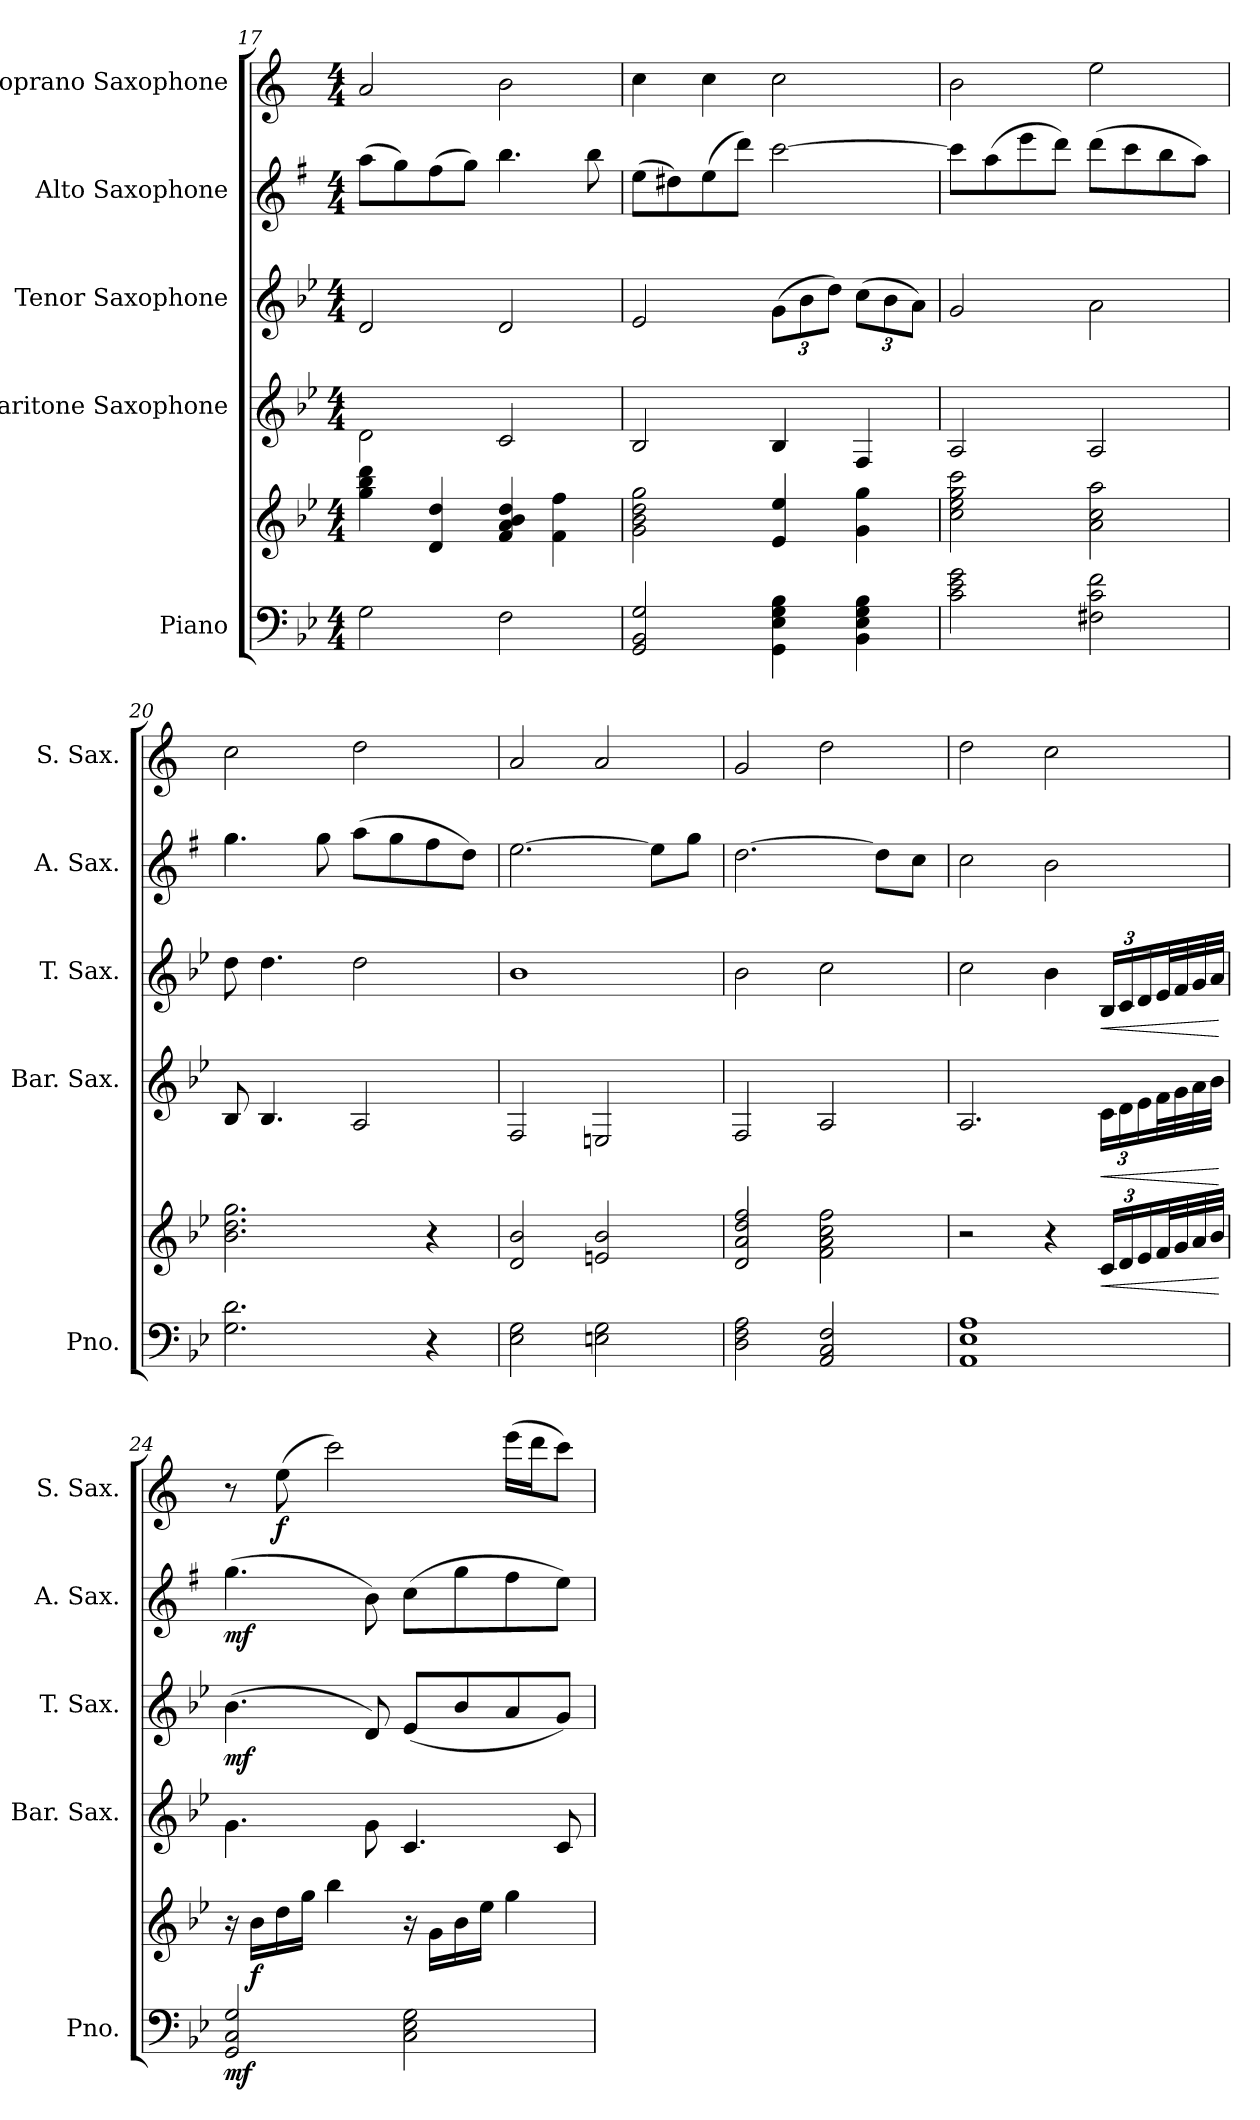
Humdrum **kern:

**kern	**kern	**dynam	**kern	**dynam	**kern	**dynam	**kern	**dynam	**kern	**dynam
*part5	*part5	*part5	*part4	*part4	*part3	*part3	*part2	*part2	*part1	*part1
*staff6	*staff5	*staff5/6	*staff4	*staff4	*staff3	*staff3	*staff2	*staff2	*staff1	*staff1
*I"Piano	*	*	*I"Baritone Saxophone	*	*I"Tenor Saxophone	*	*I"Alto Saxophone	*	*I"Soprano Saxophone	*
*I'Pno.	*	*	*I'Bar. Sax.	*	*I'T. Sax.	*	*I'A. Sax.	*	*I'S. Sax.	*
!!LO:LB:g=z
*clefF4	*clefG2	*	*clefG2	*	*clefG2	*	*clefG2	*	*clefG2	*
*	*	*	*ITrd12c21	*	*ITrd8c14	*	*ITrd5c9	*	*ITrd1c2	*
*k[b-e-]	*k[b-e-]	*	*k[b-e-]	*	*k[b-e-]	*	*k[b-e-]	*	*k[b-e-]	*
*M4/4	*M4/4	*	*M4/4	*	*M4/4	*	*M4/4	*	*M4/4	*
=17	=17	=17	=17	=17	=17	=17	=17	=17	=17	=17
2G\	4gg\ 4bb-\ 4ddd\	.	2D\	.	2D/	.	(8cc\L	.	2g/	.
.	.	.	.	.	.	.	8b-\)	.	.	.
.	4d/ 4dd/	.	.	.	.	.	(8a\	.	.	.
.	.	.	.	.	.	.	8b-\J)	.	.	.
2F\	4f/ 4a/ 4b-/ 4dd/	.	2C/	.	2D/	.	4.dd\	.	2a\	.
.	4f\ 4ff\	.	.	.	.	.	.	.	.	.
.	.	.	.	.	.	.	8dd\	.	.	.
=18	=18	=18	=18	=18	=18	=18	=18	=18	=18	=18
2GG/ 2BB-/ 2G/	2g\ 2b-\ 2dd\ 2gg\	.	2BB-/	.	2E-/	.	(8g\L	.	4b-\	.
.	.	.	.	.	.	.	8f#X\)	.	.	.
.	.	.	.	.	.	.	(8g\	.	4b-\	.
.	.	.	.	.	.	.	8ff\J)	.	.	.
*	*	*	*	*	*Xbrackettup	*	*	*	*	*
4GG\ 4E-\ 4G\ 4B-\	4e-/ 4ee-/	.	4BB-/	.	(12G\L	.	[2ee-\	.	2b-\	.
.	.	.	.	.	12B-\	.	.	.	.	.
.	.	.	.	.	12d\J)	.	.	.	.	.
4BB-\ 4E-\ 4G\ 4B-\	4g\ 4gg\	.	4FF/	.	(12c\L	.	.	.	.	.
.	.	.	.	.	12B-\	.	.	.	.	.
.	.	.	.	.	12A\J)	.	.	.	.	.
=19	=19	=19	=19	=19	=19	=19	=19	=19	=19	=19
2c\ 2e-\ 2g\	2cc\ 2ee-\ 2gg\ 2ccc\	.	2AA/	.	2G/	.	8ee-\L]	.	2a\	.
.	.	.	.	.	.	.	(8cc\	.	.	.
.	.	.	.	.	.	.	8gg\	.	.	.
.	.	.	.	.	.	.	8ff\J)	.	.	.
2F#X\ 2c\ 2f\	2a\ 2cc\ 2aa\	.	2AA/	.	2A\	.	(8ff\L	.	2dd\	.
.	.	.	.	.	.	.	8ee-\	.	.	.
.	.	.	.	.	.	.	8dd\	.	.	.
.	.	.	.	.	.	.	8cc\J)	.	.	.
=20	=20	=20	=20	=20	=20	=20	=20	=20	=20	=20
2.G\ 2.d\	2.b-\ 2.dd\ 2.gg\	.	8BB-/	.	8d\	.	4.b-\	.	2b-\	.
.	.	.	4.BB-/	.	4.d\	.	.	.	.	.
.	.	.	.	.	.	.	8b-\	.	.	.
.	.	.	2AA/	.	2d\	.	(8cc\L	.	2cc\	.
.	.	.	.	.	.	.	8b-\	.	.	.
4r	4r	.	.	.	.	.	8a\	.	.	.
.	.	.	.	.	.	.	8f\J)	.	.	.
!!LO:PB:g=z
=21	=21	=21	=21	=21	=21	=21	=21	=21	=21	=21
2E-\ 2G\	2d/ 2b-/	.	2FF/	.	1B-	.	[2.g\	.	2g/	.
2En\ 2G\	2en/ 2b-/	.	2EEn/	.	.	.	.	.	2g/	.
.	.	.	.	.	.	.	8g\L]	.	.	.
.	.	.	.	.	.	.	8b-\J	.	.	.
=22	=22	=22	=22	=22	=22	=22	=22	=22	=22	=22
2D\ 2F\ 2A\	2d/ 2a/ 2dd/ 2ff/	.	2FF/	.	2B-\	.	[2.f\	.	2f/	.
2AA/ 2C/ 2F/	2f\ 2a\ 2cc\ 2ff\	.	2AA/	.	2c\	.	.	.	2cc\	.
.	.	.	.	.	.	.	8f\L]	.	.	.
.	.	.	.	.	.	.	8e-\J	.	.	.
=23	=23	=23	=23	=23	=23	=23	=23	=23	=23	=23
1AA 1E- 1A	2r	.	2.AA/	.	2c\	.	2e-\	.	2cc\	.
*	*	*	*	*	*	*	*	*	*MM75	*
.	4r	.	.	.	4B-\	.	2d\	.	2b-\	.
*	*Xbrackettup	*	*	*	*	*	*	*	*	*
!	!	!LO:HP:b	!	!	!	!	!	!	!	!
*	*	*	*Xbrackettup	*	*	*	*	*	*	*
!	!	!	!	!LO:HP:b	!	!LO:HP:b	!	!	!	!
.	24c/LL	<	24C\LL	<	24BB-/LL	<	.	.	.	.
.	24d/	.	24D\	.	24C/	.	.	.	.	.
.	24e-/	.	24E-\	.	24D/	.	.	.	.	.
.	32f/L	.	32F\L	.	32E-/L	.	.	.	.	.
.	32g/	.	32G\	.	32F/	.	.	.	.	.
.	32a/	.	32A\	.	32G/	.	.	.	.	.
.	32b-/JJJ	.	32B-\JJJ	.	32A/JJJ	.	.	.	.	.
.	.	[	.	[	.	[	.	.	.	.
=24	=24	=24	=24	=24	=24	=24	=24	=24	=24	=24
!	!	!LO:DY:b=2	!	!	!	!LO:DY:b	!	!LO:DY:b	!	!
2GG/ 2C/ 2G/	16r	mf	4.G\	.	(4.B-\	mf	(4.b-\	mf	8r	.
!	!	!LO:DY:b	!	!	!	!	!	!	!	!
.	16b-\LL	f	.	.	.	.	.	.	.	.
!	!	!	!	!	!	!	!	!	!	!LO:DY:b
.	16dd\	.	.	.	.	.	.	.	(8dd\	f
.	16gg\JJ	.	.	.	.	.	.	.	.	.
.	4bb-\	.	.	.	.	.	.	.	2bb-\)	.
.	.	.	8G\	.	8D/)	.	8d\)	.	.	.
2C\ 2E-\ 2G\	16r	.	4.C/	.	(8E-/L	.	(8e-\L	.	.	.
.	16g\LL	.	.	.	.	.	.	.	.	.
.	16b-\	.	.	.	8B-/	.	8b-\	.	.	.
.	16ee-\JJ	.	.	.	.	.	.	.	.	.
.	4gg\	.	.	.	8A/	.	8a\	.	(16ddd\LL	.
.	.	.	.	.	.	.	.	.	16ccc\J	.
.	.	.	8C/	.	8G/J)	.	8g\J)	.	8bb-\J)	.
=	=	=	=	=	=	=	=	=	=	=
*-	*-	*-	*-	*-	*-	*-	*-	*-	*-	*-
